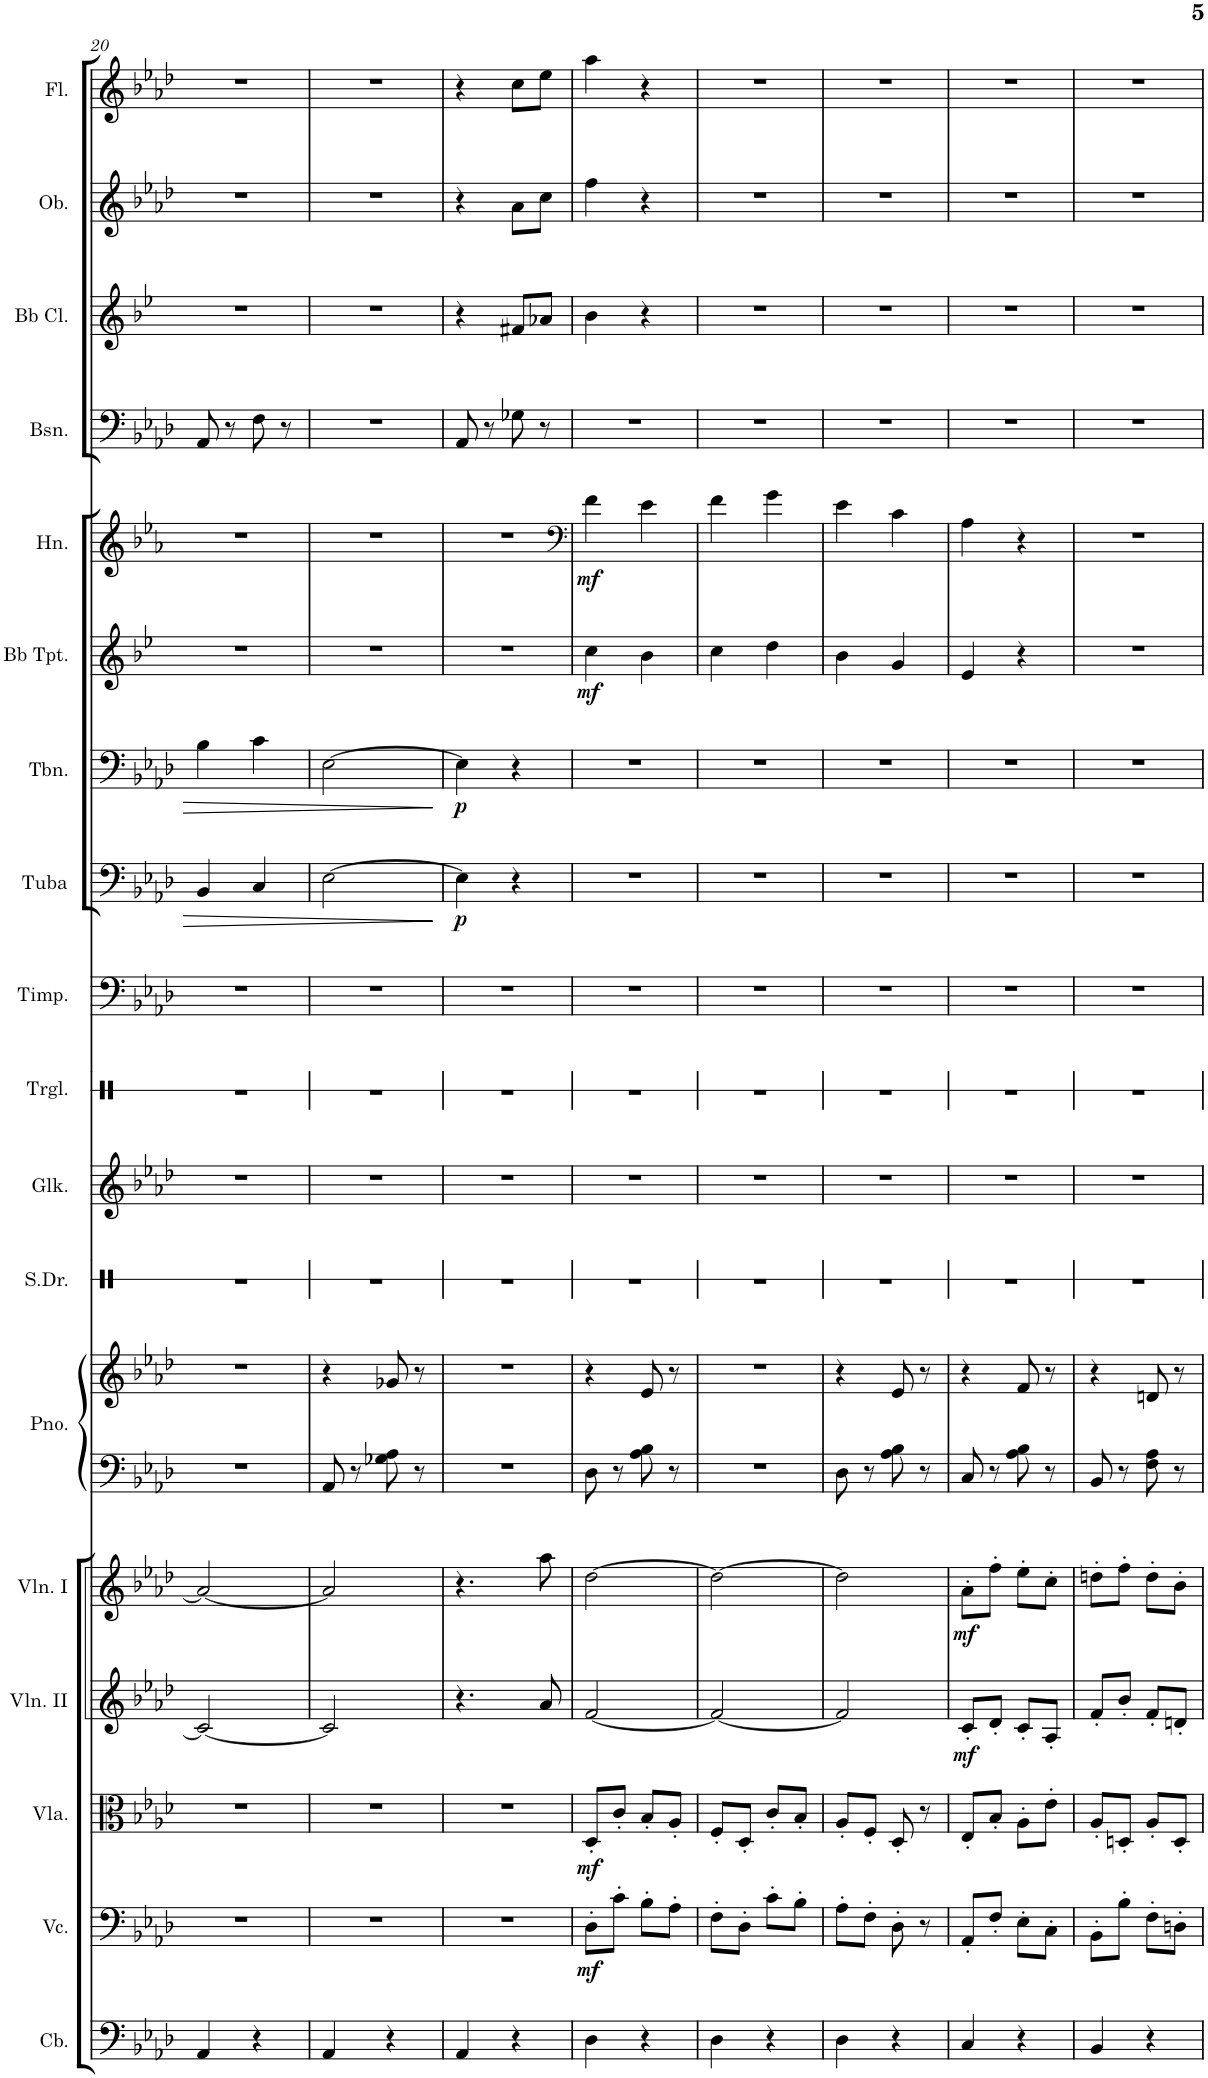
**kern	**kern	**dynam	**kern	**dynam	**kern	**dynam	**kern	**dynam	**kern	**kern	**kern	**kern	**kern	**kern	**kern	**dynam	**kern	**dynam	**kern	**dynam	**kern	**dynam	**kern	**kern	**kern	**kern
*part18	*part17	*part17	*part16	*part16	*part15	*part15	*part14	*part14	*part13	*part13	*part12	*part11	*part10	*part9	*part8	*part8	*part7	*part7	*part6	*part6	*part5	*part5	*part4	*part3	*part2	*part1
*staff19	*staff18	*staff18	*staff17	*staff17	*staff16	*staff16	*staff15	*staff15	*staff14	*staff13	*staff12	*staff11	*staff10	*staff9	*staff8	*staff8	*staff7	*staff7	*staff6	*staff6	*staff5	*staff5	*staff4	*staff3	*staff2	*staff1
*I"Contrabass	*I"Cello	*	*I"Viola	*	*I"Violin II	*	*I"Violin I	*	*I"Piano	*	*I"Snare Drum	*I"Glockenspiel	*I"Triangle	*I"Timpani	*I"Tuba	*	*I"Trombone	*	*I"Trumpet in Bb	*	*I"Horn in F	*	*I"Bassoon	*I"Clarinet in Bb	*I"Oboe	*I"Flute
*I'Cb.	*	*	*I'Vla.	*	*I'Vln. II	*	*I'Vln. I	*	*I'Pno.	*	*I'S.Dr.	*I'Glk.	*I'Trgl.	*I'Timp.	*I'Tuba	*	*I'Tbn.	*	*	*	*I'Hn.	*	*I'Bsn.	*	*I'Ob.	*I'Fl.
!!LO:PB:g=z
*clefF4	*clefF4	*	*clefC3	*	*clefG2	*	*clefG2	*	*clefF4	*clefG2	*clefX	*clefG2	*clefX	*clefF4	*clefF4	*	*clefF4	*	*clefG2	*	*clefG2	*	*clefF4	*clefG2	*clefG2	*clefG2
*Trd7c12	*	*	*	*	*	*	*	*	*	*	*	*Trd-14c-24	*	*	*	*	*	*	*Trd1c2	*	*Trd4c7	*	*	*Trd1c2	*	*
*k[b-e-a-d-]	*k[b-e-a-d-]	*	*k[b-e-a-d-]	*	*k[b-e-a-d-]	*	*k[b-e-a-d-]	*	*k[b-e-a-d-]	*k[b-e-a-d-]	*k[b-e-a-d-]	*k[b-e-a-d-]	*k[b-e-a-d-]	*k[b-e-a-d-]	*k[b-e-a-d-]	*	*k[b-e-a-d-]	*	*k[b-e-]	*	*k[b-e-a-]	*	*k[b-e-a-d-]	*k[b-e-]	*k[b-e-a-d-]	*k[b-e-a-d-]
*A-:	*A-:	*	*A-:	*	*A-:	*	*A-:	*	*A-:	*A-:	*A-:	*A-:	*A-:	*A-:	*A-:	*	*A-:	*	*B-:	*	*E-:	*	*A-:	*B-:	*A-:	*A-:
*M2/4	*M2/4	*	*M2/4	*	*M2/4	*	*M2/4	*	*M2/4	*M2/4	*M2/4	*M2/4	*M2/4	*M2/4	*M2/4	*	*M2/4	*	*M2/4	*	*M2/4	*	*M2/4	*M2/4	*M2/4	*M2/4
=20	=20	=20	=20	=20	=20	=20	=20	=20	=20	=20	=20	=20	=20	=20	=20	=20	=20	=20	=20	=20	=20	=20	=20	=20	=20	=20
4AA-/	2r	.	2r	.	2c/_	.	2a-/_	.	2r	2r	2r	2r	2r	2r	4BB-/	.	4B-\	.	2r	.	2r	.	8AA-/	2r	2r	2r
.	.	.	.	.	.	.	.	.	.	.	.	.	.	.	.	.	.	.	.	.	.	.	8r	.	.	.
4r	.	.	.	.	.	.	.	.	.	.	.	.	.	.	4C/	.	4c\	.	.	.	.	.	8F\	.	.	.
.	.	.	.	.	.	.	.	.	.	.	.	.	.	.	.	.	.	.	.	.	.	.	8r	.	.	.
=21	=21	=21	=21	=21	=21	=21	=21	=21	=21	=21	=21	=21	=21	=21	=21	=21	=21	=21	=21	=21	=21	=21	=21	=21	=21	=21
4AA-/	2r	.	2r	.	2c/]	.	2a-/]	.	8AA-/	4r	2r	2r	2r	2r	[2E-\	.	[2E-\	.	2r	.	2r	.	2r	2r	2r	2r
.	.	.	.	.	.	.	.	.	8r	.	.	.	.	.	.	.	.	.	.	.	.	.	.	.	.	.
4r	.	.	.	.	.	.	.	.	8G-X\ 8A-\	8g-X/	.	.	.	.	.	.	.	.	.	.	.	.	.	.	.	.
.	.	.	.	.	.	.	.	.	8r	8r	.	.	.	.	.	.	.	.	.	.	.	.	.	.	.	.
=22	=22	=22	=22	=22	=22	=22	=22	=22	=22	=22	=22	=22	=22	=22	=22	=22	=22	=22	=22	=22	=22	=22	=22	=22	=22	=22
!	!	!	!	!	!	!	!	!	!	!	!	!	!	!	!	!LO:DY:b	!	!LO:DY:b	!	!	!	!	!	!	!	!
4AA-/	2r	.	2r	.	4.r	.	4.r	.	2r	2r	2r	2r	2r	2r	4E-\]	p	4E-\]	p	2r	.	2r	.	8AA-/	4r	4r	4r
.	.	.	.	.	.	.	.	.	.	.	.	.	.	.	.	.	.	.	.	.	.	.	8r	.	.	.
4r	.	.	.	.	.	.	.	.	.	.	.	.	.	.	4r	.	4r	.	.	.	.	.	8G-X\	8f#X/L	8a-\L	8cc\L
.	.	.	.	.	8a-/	.	8aa-\	.	.	.	.	.	.	.	.	.	.	.	.	.	.	.	8r	8a-X/J	8cc\J	8ee-\J
=23	=23	=23	=23	=23	=23	=23	=23	=23	=23	=23	=23	=23	=23	=23	=23	=23	=23	=23	=23	=23	=23	=23	=23	=23	=23	=23
*	*	*	*	*	*	*	*	*	*	*	*	*	*	*	*	*	*	*	*	*	*clefF4	*	*	*	*	*
!	!	!LO:DY:b	!	!LO:DY:b	!	!	!	!	!	!	!	!	!	!	!	!	!	!	!	!LO:DY:b	!	!LO:DY:b	!	!	!	!
4D-\	8D-'\L	mf	8D-'/L	mf	[2f/	.	[2dd-\	.	8D-\	4r	2r	2r	2r	2r	2r	.	2r	.	4cc\	mf	4f\	mf	2r	4b-\	4ff\	4aa-\
.	8c'\J	.	8c'/J	.	.	.	.	.	8r	.	.	.	.	.	.	.	.	.	.	.	.	.	.	.	.	.
4r	8B-'\L	.	8B-'/L	.	.	.	.	.	8A-\ 8B-\	8e-/	.	.	.	.	.	.	.	.	4b-\	.	4e-\	.	.	4r	4r	4r
.	8A-'\J	.	8A-'/J	.	.	.	.	.	8r	8r	.	.	.	.	.	.	.	.	.	.	.	.	.	.	.	.
=24	=24	=24	=24	=24	=24	=24	=24	=24	=24	=24	=24	=24	=24	=24	=24	=24	=24	=24	=24	=24	=24	=24	=24	=24	=24	=24
4D-\	8F'\L	.	8F'/L	.	2f/_	.	2dd-\_	.	2r	2r	2r	2r	2r	2r	2r	.	2r	.	4cc\	.	4f\	.	2r	2r	2r	2r
.	8D-'\J	.	8D-'/J	.	.	.	.	.	.	.	.	.	.	.	.	.	.	.	.	.	.	.	.	.	.	.
4r	8c'\L	.	8c'/L	.	.	.	.	.	.	.	.	.	.	.	.	.	.	.	4dd\	.	4g\	.	.	.	.	.
.	8B-'\J	.	8B-'/J	.	.	.	.	.	.	.	.	.	.	.	.	.	.	.	.	.	.	.	.	.	.	.
=25	=25	=25	=25	=25	=25	=25	=25	=25	=25	=25	=25	=25	=25	=25	=25	=25	=25	=25	=25	=25	=25	=25	=25	=25	=25	=25
4D-\	8A-'\L	.	8A-'/L	.	2f/]	.	2dd-\]	.	8D-\	4r	2r	2r	2r	2r	2r	.	2r	.	4b-\	.	4e-\	.	2r	2r	2r	2r
.	8F'\J	.	8F'/J	.	.	.	.	.	8r	.	.	.	.	.	.	.	.	.	.	.	.	.	.	.	.	.
4r	8D-'\	.	8D-'/	.	.	.	.	.	8A-\ 8B-\	8e-/	.	.	.	.	.	.	.	.	4g/	.	4c\	.	.	.	.	.
.	8r	.	8r	.	.	.	.	.	8r	8r	.	.	.	.	.	.	.	.	.	.	.	.	.	.	.	.
=26	=26	=26	=26	=26	=26	=26	=26	=26	=26	=26	=26	=26	=26	=26	=26	=26	=26	=26	=26	=26	=26	=26	=26	=26	=26	=26
!	!	!	!	!	!	!LO:DY:b	!	!LO:DY:b	!	!	!	!	!	!	!	!	!	!	!	!	!	!	!	!	!	!
4C/	8AA-'/L	.	8E-'/L	.	8c'/L	mf	8a-'\L	mf	8C/	4r	2r	2r	2r	2r	2r	.	2r	.	4e-/	.	4A-\	.	2r	2r	2r	2r
.	8F'/J	.	8B-'/J	.	8d-'/J	.	8ff'\J	.	8r	.	.	.	.	.	.	.	.	.	.	.	.	.	.	.	.	.
4r	8E-'\L	.	8A-'\L	.	8c'/L	.	8ee-'\L	.	8A-\ 8B-\	8f/	.	.	.	.	.	.	.	.	4r	.	4r	.	.	.	.	.
.	8C'\J	.	8e-'\J	.	8A-'/J	.	8cc'\J	.	8r	8r	.	.	.	.	.	.	.	.	.	.	.	.	.	.	.	.
=27	=27	=27	=27	=27	=27	=27	=27	=27	=27	=27	=27	=27	=27	=27	=27	=27	=27	=27	=27	=27	=27	=27	=27	=27	=27	=27
4BB-/	8BB-'\L	.	8A-'/L	.	8f'/L	.	8ddn'\L	.	8BB-/	4r	2r	2r	2r	2r	2r	.	2r	.	2r	.	2r	.	2r	2r	2r	2r
.	8B-'\J	.	8Dn'/J	.	8b-'/J	.	8ff'\J	.	8r	.	.	.	.	.	.	.	.	.	.	.	.	.	.	.	.	.
4r	8F'\L	.	8A-'/L	.	8f'/L	.	8dd'\L	.	8F\ 8A-\	8dn/	.	.	.	.	.	.	.	.	.	.	.	.	.	.	.	.
.	8Dn'\J	.	8D'/J	.	8dn'/J	.	8b-'\J	.	8r	8r	.	.	.	.	.	.	.	.	.	.	.	.	.	.	.	.
=	=	=	=	=	=	=	=	=	=	=	=	=	=	=	=	=	=	=	=	=	=	=	=	=	=	=
*-	*-	*-	*-	*-	*-	*-	*-	*-	*-	*-	*-	*-	*-	*-	*-	*-	*-	*-	*-	*-	*-	*-	*-	*-	*-	*-
